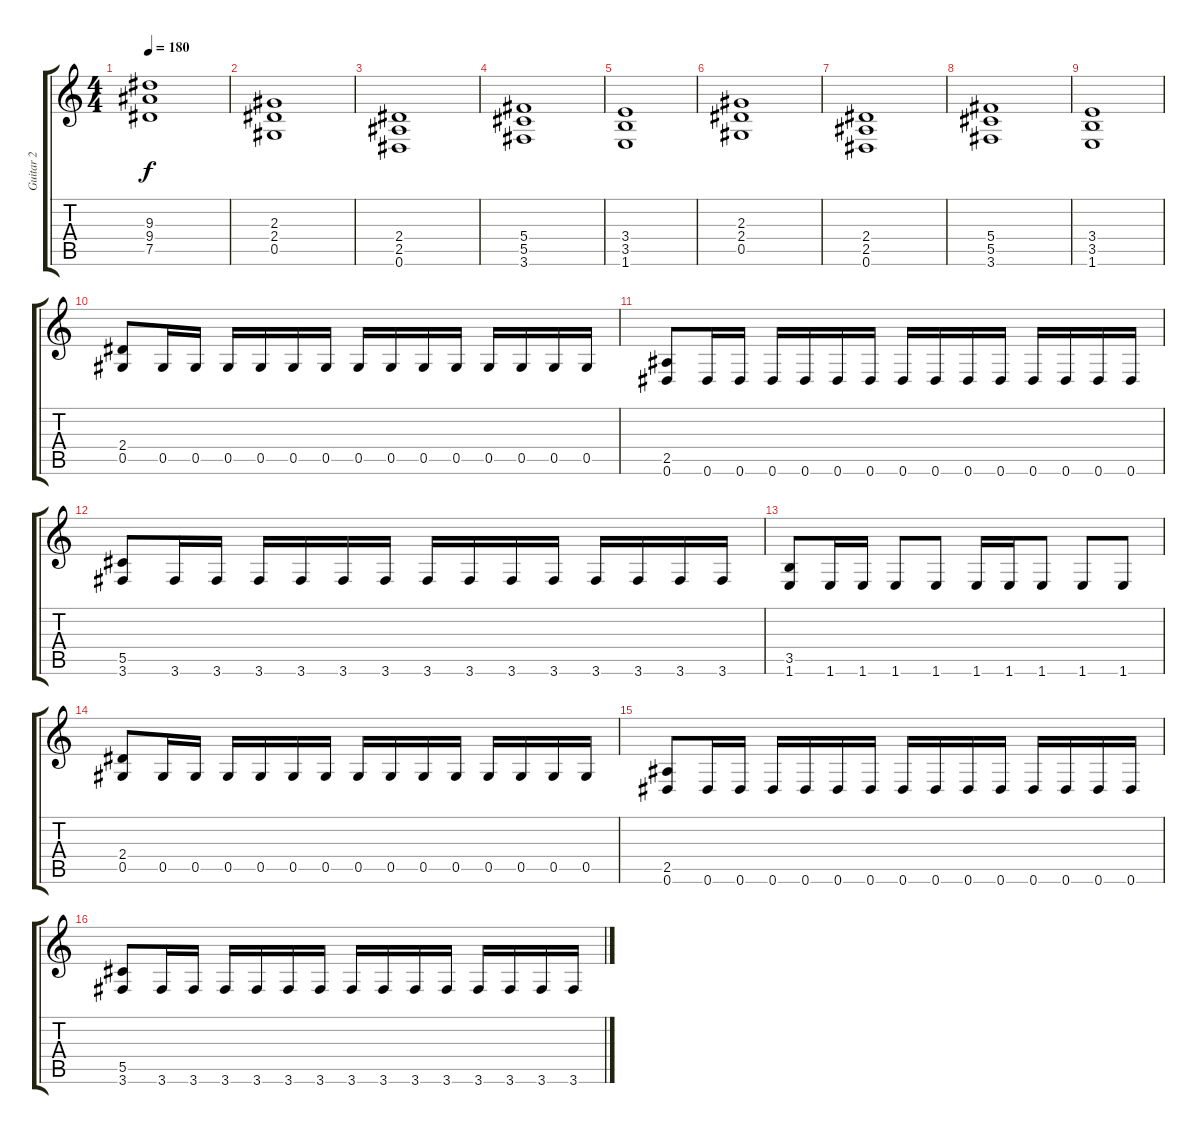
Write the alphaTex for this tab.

\track ("Guitar 2" "Guitar 2") {instrument distortionguitar}
\staff {score tabs}
\tuning (Eb4 Bb3 Gb3 Db3 Ab2 Eb2) {hide}
\ts (4 4)
\tempo 180
\clef g2
\ks c
(9.3 9.4 7.5).1{dy f} |
(2.3 2.4 0.5).1 |
(2.4 2.5 0.6).1 |
(5.4 5.5 3.6).1 |
(3.4 3.5 1.6).1 |
(2.3 2.4 0.5).1 |
(2.4 2.5 0.6).1 |
(5.4 5.5 3.6).1 |
(3.4 3.5 1.6).1 |
(2.4 0.5).8 0.5.16 0.5.16 0.5.16 0.5.16 0.5.16 0.5.16 0.5.16 0.5.16 0.5.16 0.5.16 0.5.16 0.5.16 0.5.16 0.5.16 |
(2.5 0.6).8 0.6.16 0.6.16 0.6.16 0.6.16 0.6.16 0.6.16 0.6.16 0.6.16 0.6.16 0.6.16 0.6.16 0.6.16 0.6.16 0.6.16 |
(5.5 3.6).8 3.6.16 3.6.16 3.6.16 3.6.16 3.6.16 3.6.16 3.6.16 3.6.16 3.6.16 3.6.16 3.6.16 3.6.16 3.6.16 3.6.16 |
(3.5 1.6).8 1.6.16 1.6.16 1.6.8 1.6.8 1.6.16 1.6.16 1.6.8 1.6.8 1.6.8 |
(2.4 0.5).8 0.5.16 0.5.16 0.5.16 0.5.16 0.5.16 0.5.16 0.5.16 0.5.16 0.5.16 0.5.16 0.5.16 0.5.16 0.5.16 0.5.16 |
(2.5 0.6).8 0.6.16 0.6.16 0.6.16 0.6.16 0.6.16 0.6.16 0.6.16 0.6.16 0.6.16 0.6.16 0.6.16 0.6.16 0.6.16 0.6.16 |
(5.5 3.6).8 3.6.16 3.6.16 3.6.16 3.6.16 3.6.16 3.6.16 3.6.16 3.6.16 3.6.16 3.6.16 3.6.16 3.6.16 3.6.16 3.6.16
